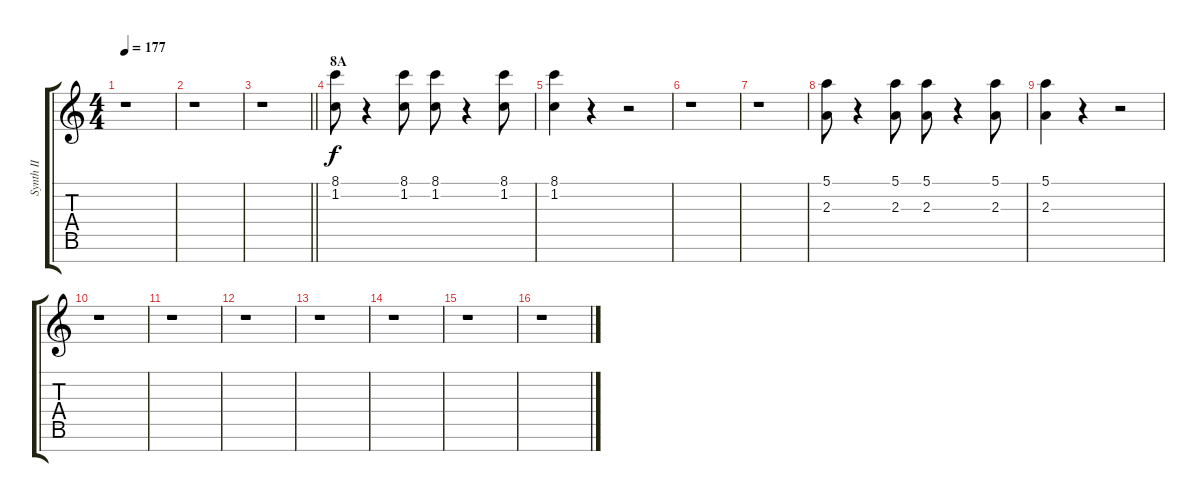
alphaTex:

\track ("Synth II" "Synth II") {instrument pad1newage}
\staff {score tabs}
\tuning (E5 B4 G4 D4 A3 E3 B2) {hide}
\ts (4 4)
\tempo 177
\clef g2
\ks c
r.1{dy f} |
r.1 |
\barLineRight lightlight
r.1 |
\section ("" "8A")
(8.1 1.2).8 r.4 (8.1 1.2).8 (8.1 1.2).8 r.4 (8.1 1.2).8 |
(8.1 1.2).4 r.4 r.2 |
r.1 |
r.1 |
(5.1 2.3).8 r.4 (5.1 2.3).8 (5.1 2.3).8 r.4 (5.1 2.3).8 |
(5.1 2.3).4 r.4 r.2 |
r.1 |
r.1 |
r.1 |
r.1 |
r.1 |
r.1 |
r.1
